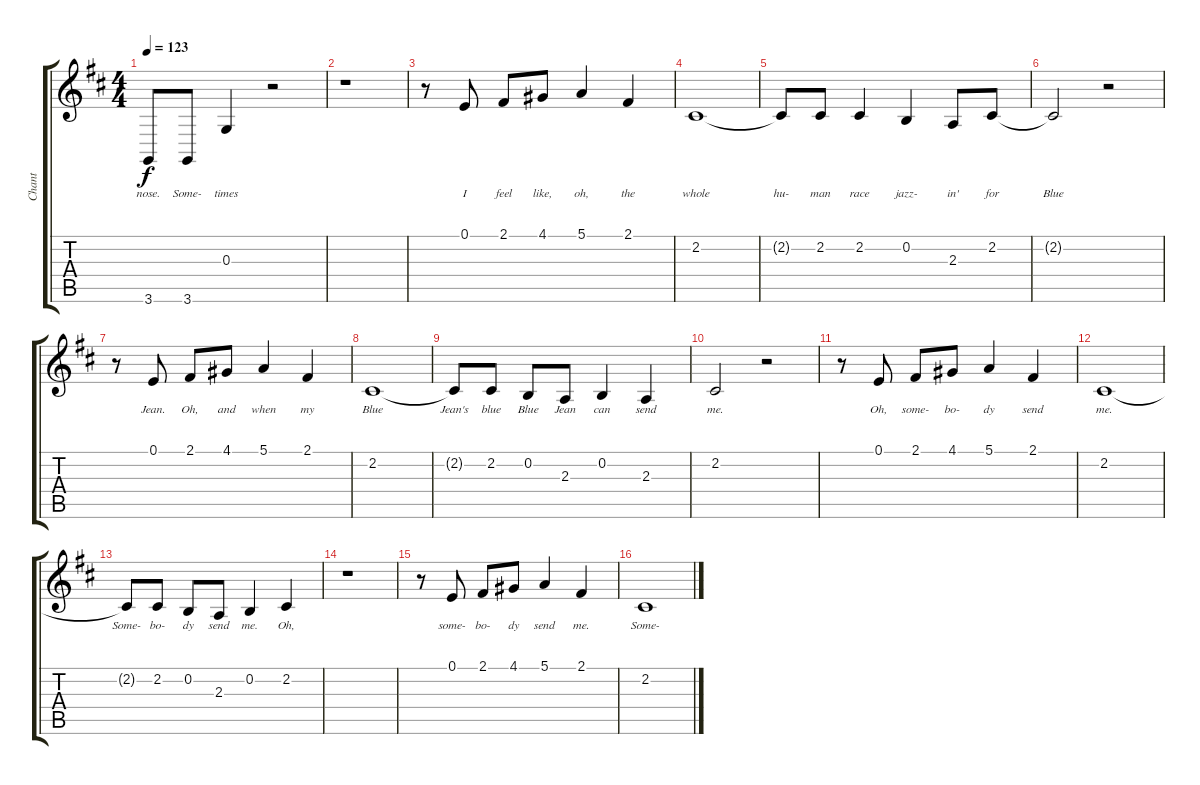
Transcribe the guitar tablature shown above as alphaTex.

\track ("Chant" "Chant") {instrument baritonesax}
\staff {score tabs}
\tuning (E4 B3 G3 D3 A2 E2) {hide}
\ts (4 4)
\tempo 123
\clef g2
\ks d
3.6.8{lyrics (0 "nose.") lyrics (1 "") lyrics (2 "") lyrics (3 "") lyrics (4 "") dy f} 3.6.8{lyrics (0 "Some-") lyrics (1 "") lyrics (2 "") lyrics (3 "") lyrics (4 "")} 0.3.4{lyrics (0 "times") lyrics (1 "") lyrics (2 "") lyrics (3 "") lyrics (4 "")} r.2 |
r.1 |
r.8 0.1.8{lyrics (0 "I") lyrics (1 "") lyrics (2 "") lyrics (3 "") lyrics (4 "")} 2.1.8{lyrics (0 "feel") lyrics (1 "") lyrics (2 "") lyrics (3 "") lyrics (4 "")} 4.1.8{lyrics (0 "like,") lyrics (1 "") lyrics (2 "") lyrics (3 "") lyrics (4 "")} 5.1.4{lyrics (0 "oh,") lyrics (1 "") lyrics (2 "") lyrics (3 "") lyrics (4 "")} 2.1.4{lyrics (0 "the") lyrics (1 "") lyrics (2 "") lyrics (3 "") lyrics (4 "")} |
2.2.1{lyrics (0 "whole") lyrics (1 "") lyrics (2 "") lyrics (3 "") lyrics (4 "")} |
2.2{t}.8{lyrics (0 "hu-") lyrics (1 "") lyrics (2 "") lyrics (3 "") lyrics (4 "")} 2.2.8{lyrics (0 "man") lyrics (1 "") lyrics (2 "") lyrics (3 "") lyrics (4 "")} 2.2.4{lyrics (0 "race") lyrics (1 "") lyrics (2 "") lyrics (3 "") lyrics (4 "")} 0.2.4{lyrics (0 "jazz-") lyrics (1 "") lyrics (2 "") lyrics (3 "") lyrics (4 "")} 2.3.8{lyrics (0 "in'") lyrics (1 "") lyrics (2 "") lyrics (3 "") lyrics (4 "")} 2.2.8{lyrics (0 "for") lyrics (1 "") lyrics (2 "") lyrics (3 "") lyrics (4 "")} |
2.2{t}.2{lyrics (0 "Blue") lyrics (1 "") lyrics (2 "") lyrics (3 "") lyrics (4 "")} r.2 |
r.8 0.1.8{lyrics (0 "Jean.") lyrics (1 "") lyrics (2 "") lyrics (3 "") lyrics (4 "")} 2.1.8{lyrics (0 "Oh,") lyrics (1 "") lyrics (2 "") lyrics (3 "") lyrics (4 "")} 4.1.8{lyrics (0 "and") lyrics (1 "") lyrics (2 "") lyrics (3 "") lyrics (4 "")} 5.1.4{lyrics (0 "when") lyrics (1 "") lyrics (2 "") lyrics (3 "") lyrics (4 "")} 2.1.4{lyrics (0 "my") lyrics (1 "") lyrics (2 "") lyrics (3 "") lyrics (4 "")} |
2.2.1{lyrics (0 "Blue") lyrics (1 "") lyrics (2 "") lyrics (3 "") lyrics (4 "")} |
2.2{t}.8{lyrics (0 "Jean's") lyrics (1 "") lyrics (2 "") lyrics (3 "") lyrics (4 "")} 2.2.8{lyrics (0 "blue") lyrics (1 "") lyrics (2 "") lyrics (3 "") lyrics (4 "")} 0.2.8{lyrics (0 "Blue") lyrics (1 "") lyrics (2 "") lyrics (3 "") lyrics (4 "")} 2.3.8{lyrics (0 "Jean") lyrics (1 "") lyrics (2 "") lyrics (3 "") lyrics (4 "")} 0.2.4{lyrics (0 "can") lyrics (1 "") lyrics (2 "") lyrics (3 "") lyrics (4 "")} 2.3.4{lyrics (0 "send") lyrics (1 "") lyrics (2 "") lyrics (3 "") lyrics (4 "")} |
2.2.2{lyrics (0 "me.") lyrics (1 "") lyrics (2 "") lyrics (3 "") lyrics (4 "")} r.2 |
r.8 0.1.8{lyrics (0 "Oh,") lyrics (1 "") lyrics (2 "") lyrics (3 "") lyrics (4 "")} 2.1.8{lyrics (0 "some-") lyrics (1 "") lyrics (2 "") lyrics (3 "") lyrics (4 "")} 4.1.8{lyrics (0 "bo-") lyrics (1 "") lyrics (2 "") lyrics (3 "") lyrics (4 "")} 5.1.4{lyrics (0 "dy") lyrics (1 "") lyrics (2 "") lyrics (3 "") lyrics (4 "")} 2.1.4{lyrics (0 "send") lyrics (1 "") lyrics (2 "") lyrics (3 "") lyrics (4 "")} |
2.2.1{lyrics (0 "me.") lyrics (1 "") lyrics (2 "") lyrics (3 "") lyrics (4 "")} |
2.2{t}.8{lyrics (0 "Some-") lyrics (1 "") lyrics (2 "") lyrics (3 "") lyrics (4 "")} 2.2.8{lyrics (0 "bo-") lyrics (1 "") lyrics (2 "") lyrics (3 "") lyrics (4 "")} 0.2.8{lyrics (0 "dy") lyrics (1 "") lyrics (2 "") lyrics (3 "") lyrics (4 "")} 2.3.8{lyrics (0 "send") lyrics (1 "") lyrics (2 "") lyrics (3 "") lyrics (4 "")} 0.2.4{lyrics (0 "me.") lyrics (1 "") lyrics (2 "") lyrics (3 "") lyrics (4 "")} 2.2.4{lyrics (0 "Oh,") lyrics (1 "") lyrics (2 "") lyrics (3 "") lyrics (4 "")} |
r.1 |
r.8 0.1.8{lyrics (0 "some-") lyrics (1 "") lyrics (2 "") lyrics (3 "") lyrics (4 "")} 2.1.8{lyrics (0 "bo-") lyrics (1 "") lyrics (2 "") lyrics (3 "") lyrics (4 "")} 4.1.8{lyrics (0 "dy") lyrics (1 "") lyrics (2 "") lyrics (3 "") lyrics (4 "")} 5.1.4{lyrics (0 "send") lyrics (1 "") lyrics (2 "") lyrics (3 "") lyrics (4 "")} 2.1.4{lyrics (0 "me.") lyrics (1 "") lyrics (2 "") lyrics (3 "") lyrics (4 "")} |
2.2.1{lyrics (0 "Some-") lyrics (1 "") lyrics (2 "") lyrics (3 "") lyrics (4 "")}
